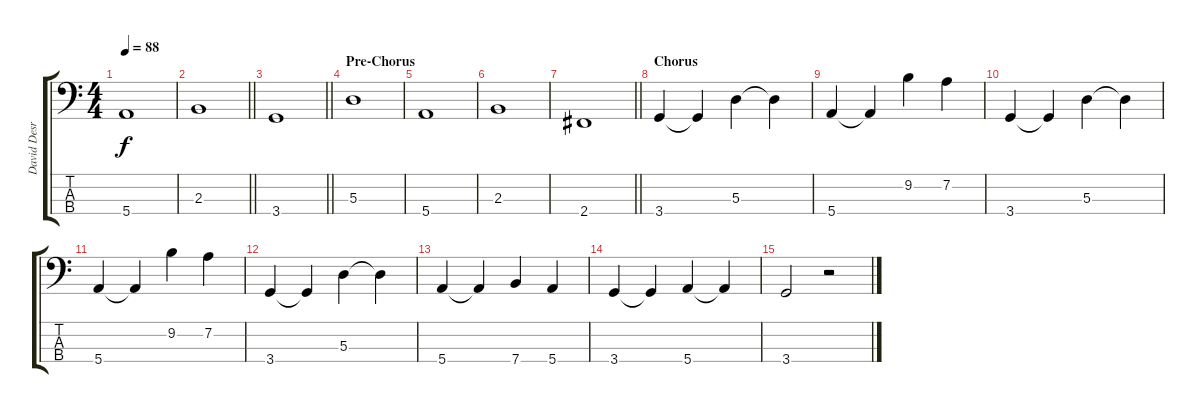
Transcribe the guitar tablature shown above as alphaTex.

\track ("David Desrosiers" "David Desr") {instrument electricbassfinger}
\staff {score tabs}
\tuning (G2 D2 A1 E1) {hide}
\ts (4 4)
\tempo 88
\clef f4
\ks c
5.4.1{dy f} |
\barLineRight lightlight
2.3.1 |
\section ("" "")
\barLineRight lightlight
3.4.1 |
\section ("" "Pre-Chorus")
5.3.1 |
5.4.1 |
2.3.1 |
\barLineRight lightlight
2.4.1 |
\section ("" "Chorus")
3.4.4 3.4{t}.4 5.3.4 5.3{t}.4 |
5.4.4 5.4{t}.4 9.2.4 7.2.4 |
3.4.4 3.4{t}.4 5.3.4 5.3{t}.4 |
5.4.4 5.4{t}.4 9.2.4 7.2.4 |
3.4.4 3.4{t}.4 5.3.4 5.3{t}.4 |
5.4.4 5.4{t}.4 7.4.4 5.4.4 |
3.4.4 3.4{t}.4 5.4.4 5.4{t}.4 |
3.4.2 r.2
